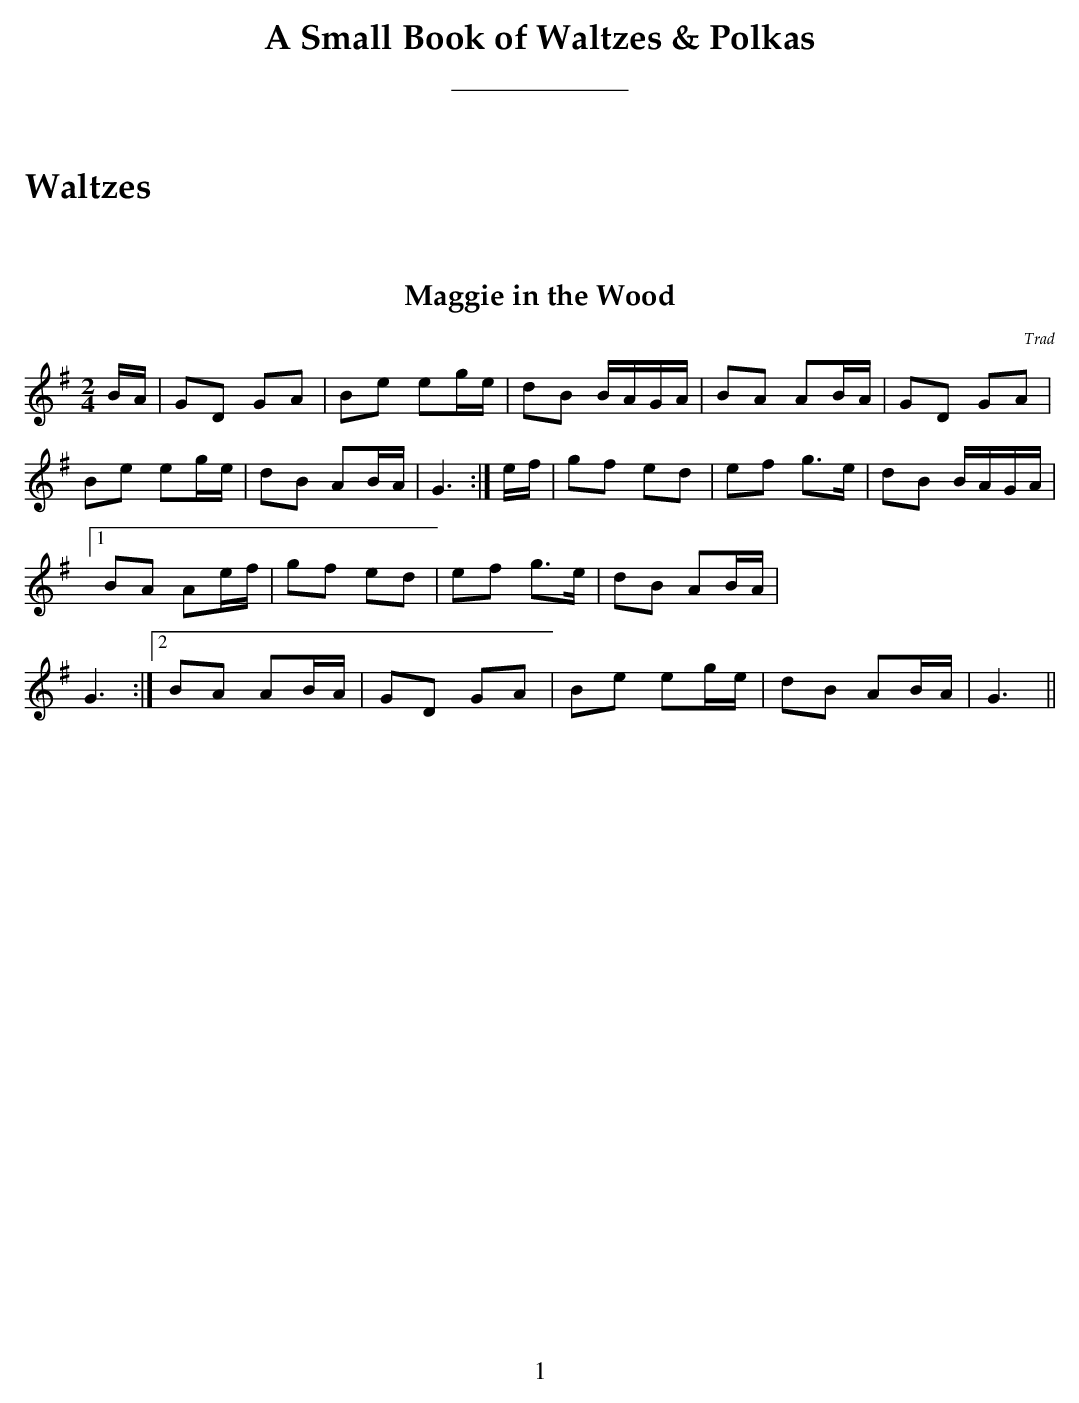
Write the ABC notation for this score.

X:1
T:Maggie in the Wood
M:2/4
L:1/8
C:Trad
K:G
B/2A/2|GD GA|Be eg/2e/2|dB B/2A/2G/2A/2|BA AB/2A/2|!
GD GA|Be eg/2e/2|dB AB/2A/2|G3:|!
e/2f/2|gf ed|ef g>e|dB B/2A/2G/2A/2|1BA Ae/2f/2|!
gf ed|ef g>e|dB AB/2A/2|G3:|2 BA AB/2A/2|!
GD GA|Be eg/2e/2|dB AB/2A/2|G3||!
